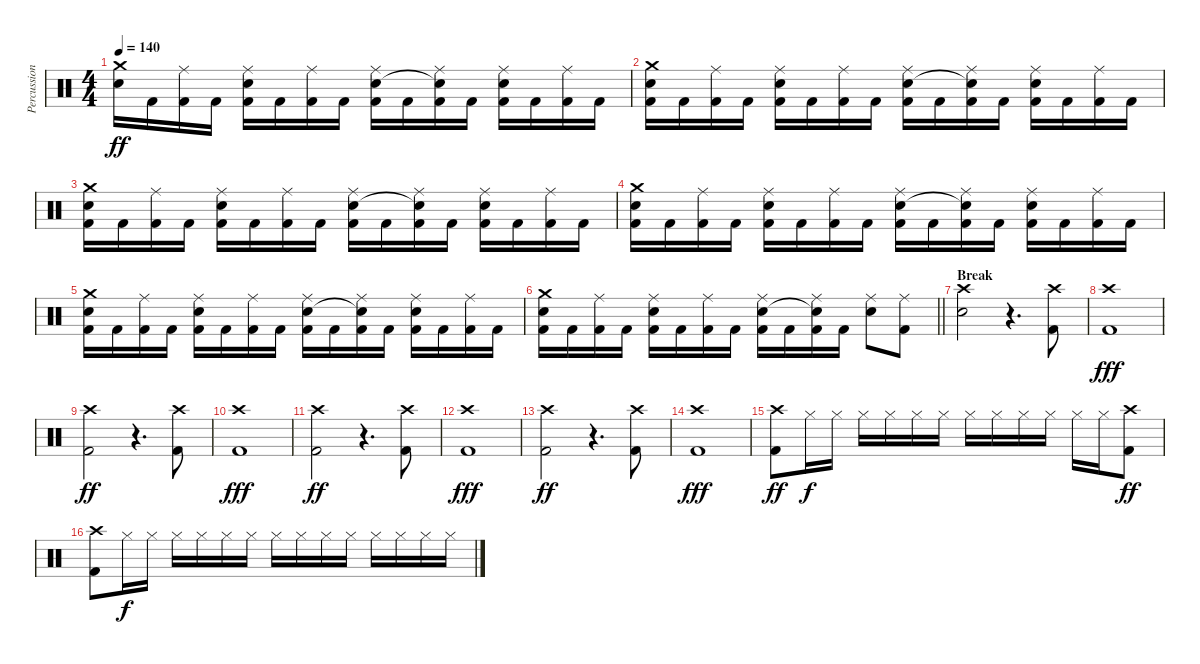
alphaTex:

\track ("Percussion" "Percussion") {instrument percussion}
\staff {score}
\articulation defaults
\ts (4 4)
\tempo 140
\clef neutral
\ks c
("Crash medium (hit)" "Snare (hit) 2").16{dy ff} "Kick (hit) 2".16 ("Ride (middle)" "Kick (hit) 2").16 "Kick (hit) 2".16 ("Ride (middle)" "Snare (hit) 2" "Kick (hit) 2").16 "Kick (hit) 2".16 ("Ride (middle)" "Kick (hit) 2").16 "Kick (hit) 2".16 ("Ride (middle)" "Snare (hit) 2" "Kick (hit) 2").16 "Kick (hit) 2".16 ("Ride (middle)" "Snare (hit)"{t} "Kick (hit) 2").16 "Kick (hit) 2".16 ("Ride (middle)" "Snare (hit) 2" "Kick (hit) 2").16 "Kick (hit) 2".16 ("Ride (middle)" "Kick (hit) 2").16 "Kick (hit) 2".16 |
("Crash medium (hit)" "Snare (hit) 2" "Kick (hit) 2").16 "Kick (hit) 2".16 ("Ride (middle)" "Kick (hit) 2").16 "Kick (hit) 2".16 ("Ride (middle)" "Snare (hit) 2" "Kick (hit) 2").16 "Kick (hit) 2".16 ("Ride (middle)" "Kick (hit) 2").16 "Kick (hit) 2".16 ("Ride (middle)" "Snare (hit) 2" "Kick (hit) 2").16 "Kick (hit) 2".16 ("Ride (middle)" "Snare (hit)"{t} "Kick (hit) 2").16 "Kick (hit) 2".16 ("Ride (middle)" "Snare (hit) 2" "Kick (hit) 2").16 "Kick (hit) 2".16 ("Ride (middle)" "Kick (hit) 2").16 "Kick (hit) 2".16 |
("Crash medium (hit)" "Snare (hit) 2" "Kick (hit) 2").16 "Kick (hit) 2".16 ("Ride (middle)" "Kick (hit) 2").16 "Kick (hit) 2".16 ("Ride (middle)" "Snare (hit) 2" "Kick (hit) 2").16 "Kick (hit) 2".16 ("Ride (middle)" "Kick (hit) 2").16 "Kick (hit) 2".16 ("Ride (middle)" "Snare (hit) 2" "Kick (hit) 2").16 "Kick (hit) 2".16 ("Ride (middle)" "Snare (hit)"{t} "Kick (hit) 2").16 "Kick (hit) 2".16 ("Ride (middle)" "Snare (hit) 2" "Kick (hit) 2").16 "Kick (hit) 2".16 ("Ride (middle)" "Kick (hit) 2").16 "Kick (hit) 2".16 |
("Crash medium (hit)" "Snare (hit) 2" "Kick (hit) 2").16 "Kick (hit) 2".16 ("Ride (middle)" "Kick (hit) 2").16 "Kick (hit) 2".16 ("Ride (middle)" "Snare (hit) 2" "Kick (hit) 2").16 "Kick (hit) 2".16 ("Ride (middle)" "Kick (hit) 2").16 "Kick (hit) 2".16 ("Ride (middle)" "Snare (hit) 2" "Kick (hit) 2").16 "Kick (hit) 2".16 ("Ride (middle)" "Snare (hit)"{t} "Kick (hit) 2").16 "Kick (hit) 2".16 ("Ride (middle)" "Snare (hit) 2" "Kick (hit) 2").16 "Kick (hit) 2".16 ("Ride (middle)" "Kick (hit) 2").16 "Kick (hit) 2".16 |
("Crash medium (hit)" "Snare (hit) 2" "Kick (hit) 2").16 "Kick (hit) 2".16 ("Ride (middle)" "Kick (hit) 2").16 "Kick (hit) 2".16 ("Ride (middle)" "Snare (hit) 2" "Kick (hit) 2").16 "Kick (hit) 2".16 ("Ride (middle)" "Kick (hit) 2").16 "Kick (hit) 2".16 ("Ride (middle)" "Snare (hit) 2" "Kick (hit) 2").16 "Kick (hit) 2".16 ("Ride (middle)" "Snare (hit)"{t} "Kick (hit) 2").16 "Kick (hit) 2".16 ("Ride (middle)" "Snare (hit) 2" "Kick (hit) 2").16 "Kick (hit) 2".16 ("Ride (middle)" "Kick (hit) 2").16 "Kick (hit) 2".16 |
\barLineRight lightlight
("Crash medium (hit)" "Snare (hit) 2" "Kick (hit) 2").16 "Kick (hit) 2".16 ("Ride (middle)" "Kick (hit) 2").16 "Kick (hit) 2".16 ("Ride (middle)" "Snare (hit) 2" "Kick (hit) 2").16 "Kick (hit) 2".16 ("Ride (middle)" "Kick (hit) 2").16 "Kick (hit) 2".16 ("Ride (middle)" "Snare (hit) 2" "Kick (hit) 2").16 "Kick (hit) 2".16 ("Ride (middle)" "Snare (hit)"{t} "Kick (hit) 2").16 "Kick (hit) 2".16 ("Ride (middle)" "Snare (hit) 2").8 ("Ride (middle)" "Kick (hit) 2").8 |
\section ("" "Break")
("Crash high (hit)" "Snare (hit) 2").2 r.4{d} ("Crash high (hit)" "Kick (hit) 2").8 |
("Crash high (hit)" "Kick (hit) 2").1{dy fff} |
("Crash high (hit)" "Kick (hit) 2").2{dy ff} r.4{d} ("Crash high (hit)" "Kick (hit) 2").8 |
("Crash high (hit)" "Kick (hit) 2").1{dy fff} |
("Crash high (hit)" "Kick (hit) 2").2{dy ff} r.4{d} ("Crash high (hit)" "Kick (hit) 2").8 |
("Crash high (hit)" "Kick (hit) 2").1{dy fff} |
("Crash high (hit)" "Kick (hit) 2").2{dy ff} r.4{d} ("Crash high (hit)" "Kick (hit) 2").8 |
("Crash high (hit)" "Kick (hit) 2").1{dy fff} |
("Crash high (hit)" "Kick (hit) 2").8{dy ff} "Hi-Hat (closed)".16{dy f} "Hi-Hat (closed)".16 "Hi-Hat (closed)".16 "Hi-Hat (closed)".16 "Hi-Hat (closed)".16 "Hi-Hat (closed)".16 "Hi-Hat (closed)".16 "Hi-Hat (closed)".16 "Hi-Hat (closed)".16 "Hi-Hat (closed)".16 "Hi-Hat (closed)".16 "Hi-Hat (closed)".16 ("Crash high (hit)" "Kick (hit) 2").8{dy ff} |
("Crash high (hit)" "Kick (hit) 2").8 "Hi-Hat (closed)".16{dy f} "Hi-Hat (closed)".16 "Hi-Hat (closed)".16 "Hi-Hat (closed)".16 "Hi-Hat (closed)".16 "Hi-Hat (closed)".16 "Hi-Hat (closed)".16 "Hi-Hat (closed)".16 "Hi-Hat (closed)".16 "Hi-Hat (closed)".16 "Hi-Hat (closed)".16 "Hi-Hat (closed)".16 "Hi-Hat (closed)".16 "Hi-Hat (closed)".16
